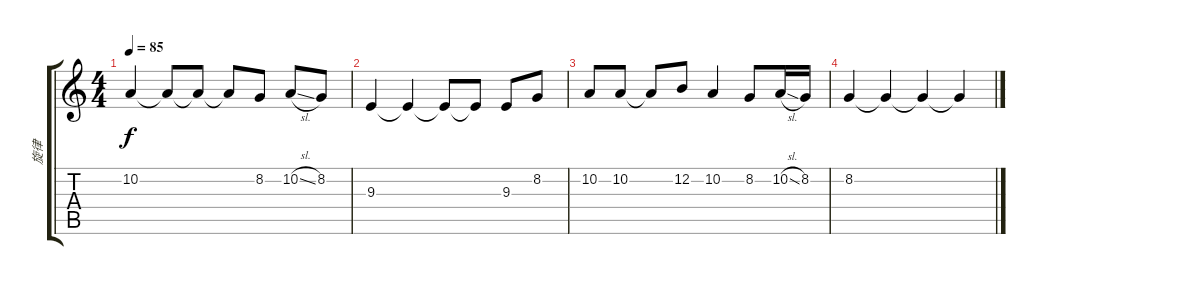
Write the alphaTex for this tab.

\track ("旋律" "旋律") {instrument lead2sawtooth}
\staff {score tabs}
\tuning (E4 B3 G3 D3 A2 E2) {hide}
\ts (4 4)
\tempo 85
\clef g2
\ks c
10.2.4{dy f} 10.2{t}.8 10.2{t}.8 10.2{t}.8 8.2.8 10.2{sl}.8 8.2.8 |
9.3.4 9.3{t}.4 9.3{t}.8 9.3{t}.8 9.3.8 8.2.8 |
10.2.8 10.2.8 10.2{t}.8 12.2.8 10.2.4 8.2.8 10.2{sl}.16 8.2.16 |
8.2.4 8.2{t}.4 8.2{t}.4 8.2{t}.4
